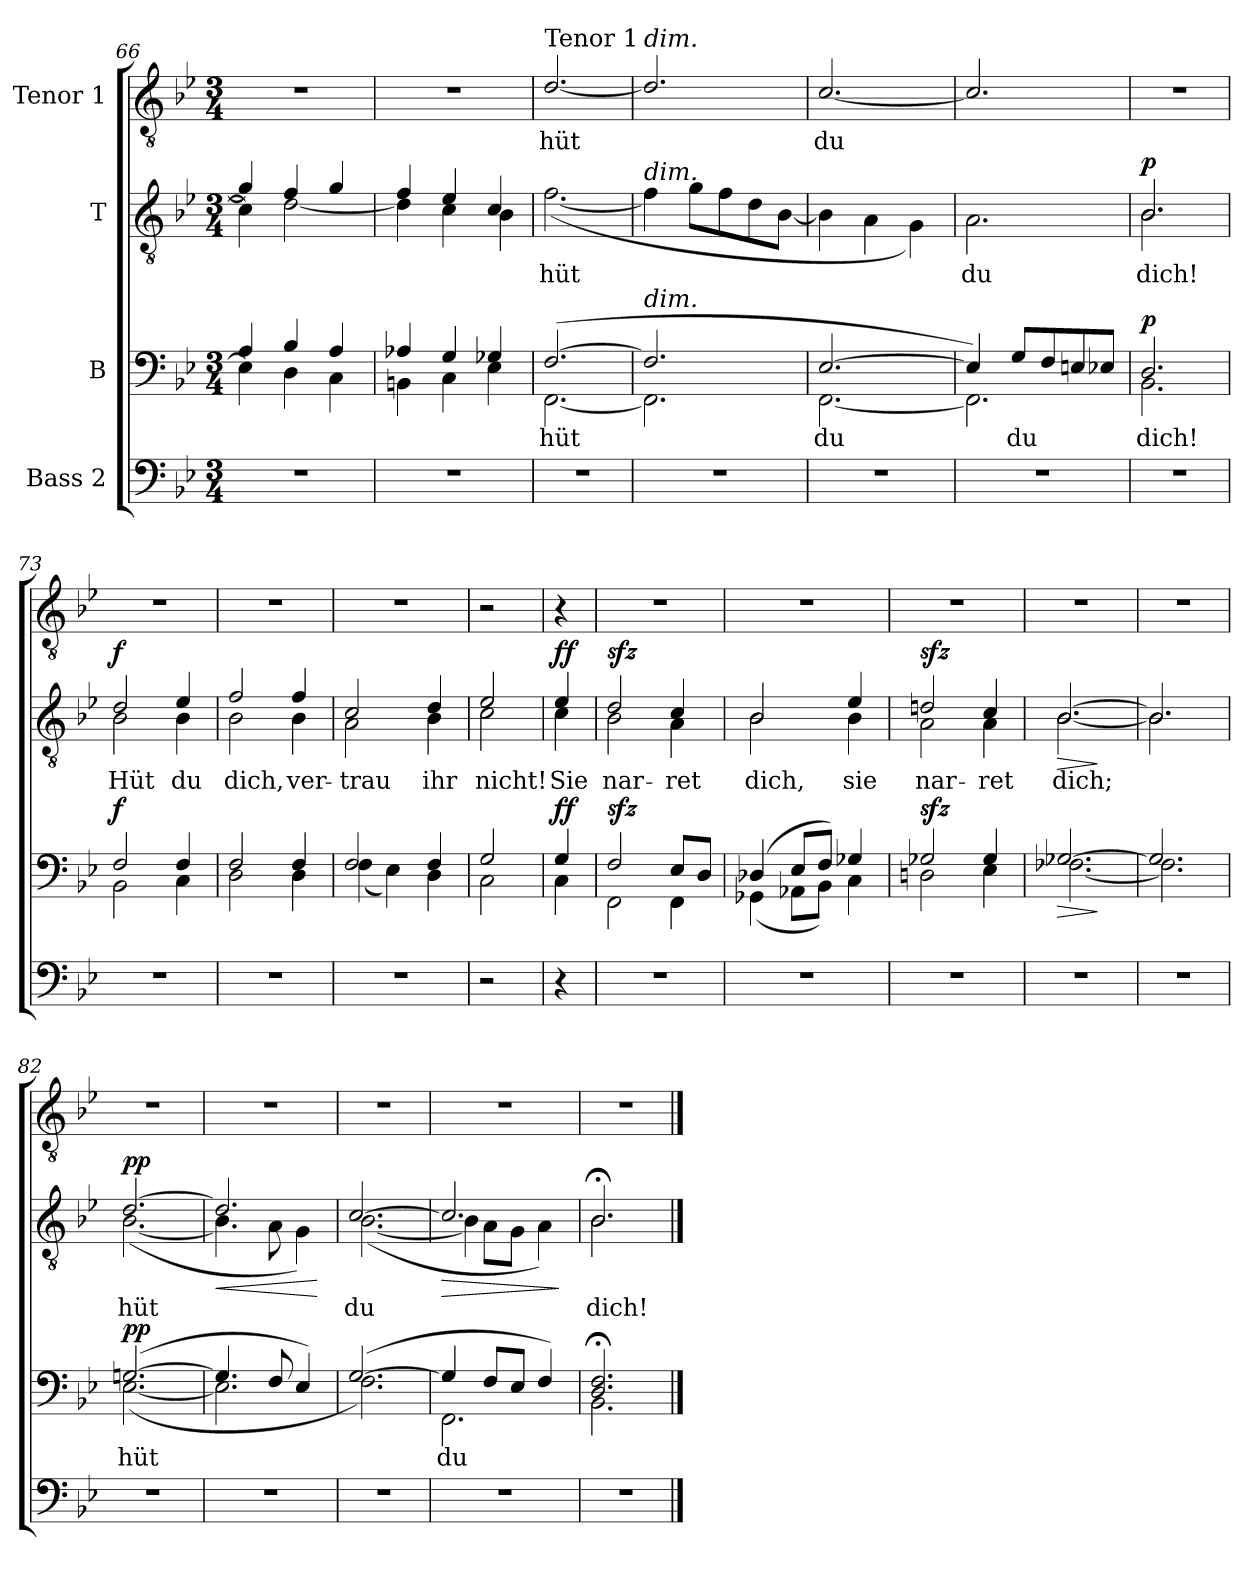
**kern	**kern	**text	**dynam	**kern	**text	**dynam	**kern	**text
*part4	*part3	*part3	*part3	*part2	*part2	*part2	*part1	*part1
*staff4	*staff3	*staff3	*staff3	*staff2	*staff2	*staff2	*staff1	*staff1
*I"Bass 2	*I"B	*	*	*I"T	*	*	*I"Tenor 1	*
*clefF4	*clefF4	*	*	*clefGv2	*	*	*clefGv2	*
*k[b-e-]	*k[b-e-]	*	*	*k[b-e-]	*	*	*k[b-e-]	*
*M3/4	*M3/4	*	*	*M3/4	*	*	*M3/4	*
=66	=66	=66	=66	=66	=66	=66	=66	=66
*	*^	*	*	*^	*	*	*	*
2.r	4A/	4E-\]	.	.	4g/]	4c\]	.	.	2.r	.
.	4B-/	4D\	.	.	4f/	[2d\	.	.	.	.
.	4A/	4C\	.	.	4g/	.	.	.	.	.
!!LO:LB:g=z
=67	=67	=67	=67	=67	=67	=67	=67	=67	=67	=67
2.r	4A-X/	4BBn\	.	.	4f/	4d\]	.	.	2.r	.
.	4G/	4C\	.	.	4e-/	4c\	.	.	.	.
.	4G-X/	4E-\	.	.	4c/	4B-\	.	.	.	.
=68	=68	=68	=68	=68	=68	=68	=68	=68	=68	=68
!	!	!	!	!	!	!	!	!	!LO:TX:a:t=Tenor 1	!
!	!	!	!LO:LY:b	!	!	!	!	!	!	!
!	!	!	!LO:LY:b	!	!	!	!LO:LY:b	!	!	!LO:LY:b
2.r	([2.F/	[2.FF\	hüt	.	2.rdyy	([2.f\	hüt	.	[2.d/	hüt
=69	=69	=69	=69	=69	=69	=69	=69	=69	=69	=69
!	!	!	!	!	!	!	!	!	!LO:TX:a:i:t=dim.	!
!	!	!	!	!	!LO:TX:a:i:t=dim.	!	!	!	!	!
!	!LO:TX:a:i:t=dim.	!	!	!	!	!	!	!	!	!
2.r	2.F/]	2.FF\]	.	.	2.rdyy	4f\]	.	.	2.d/]	.
.	.	.	.	.	.	8g\L	.	.	.	.
.	.	.	.	.	.	8f\	.	.	.	.
.	.	.	.	.	.	8d\	.	.	.	.
.	.	.	.	.	.	[8B-\J	.	.	.	.
=70	=70	=70	=70	=70	=70	=70	=70	=70	=70	=70
!	!	!	!LO:LY:b	!	!	!	!	!	!	!LO:LY:b
2.r	[2.E-/	[2.FF\	du	.	2.rdyy	4B-\]	.	.	[2.c/	du
.	.	.	.	.	.	4A\	.	.	.	.
.	.	.	.	.	.	4G\)	.	.	.	.
=71	=71	=71	=71	=71	=71	=71	=71	=71	=71	=71
!	!	!	!	!	!	!	!LO:LY:b	!	!	!
2.r	4E-/])	2.FF\]	.	.	2.rdyy	2.A\	du	.	2.c/]	.
!	!	!	!LO:LY:b	!	!	!	!	!	!	!
.	8G/L	.	du	.	.	.	.	.	.	.
.	8F/	.	.	.	.	.	.	.	.	.
.	8En/	.	.	.	.	.	.	.	.	.
.	8E-X/J	.	.	.	.	.	.	.	.	.
=72	=72	=72	=72	=72	=72	=72	=72	=72	=72	=72
!	!	!	!LO:LY:b	!LO:DY:a	!	!	!LO:LY:b	!LO:DY:a	!	!
2.r	2.D/	2.BB-\	dich!	p	2.B-/	2.B-\	dich!	p	2.r	.
=73	=73	=73	=73	=73	=73	=73	=73	=73	=73	=73
!	!	!	!	!LO:DY:a	!	!	!LO:LY:b	!LO:DY:a	!	!
2.r	2F/	2BB-\	.	f	2d/	2B-\	Hüt	f	2.r	.
!	!	!	!	!	!	!	!LO:LY:b	!	!	!
.	4F/	4C\	.	.	4e-/	4B-\	du	.	.	.
=74	=74	=74	=74	=74	=74	=74	=74	=74	=74	=74
!	!	!	!	!	!	!	!LO:LY:b	!	!	!
2.r	2F/	2D\	.	.	2f/	2B-\	dich,	.	2.r	.
!	!	!	!	!	!	!	!LO:LY:b	!	!	!
.	4F/	4D\	.	.	4f/	4B-\	ver-	.	.	.
=75	=75	=75	=75	=75	=75	=75	=75	=75	=75	=75
!	!	!	!	!	!	!	!LO:LY:b	!	!	!
2.r	2F/	(4F\	.	.	2c/	2A\	-trau	.	2.r	.
.	.	4E-\)	.	.	.	.	.	.	.	.
!	!	!	!	!	!	!	!LO:LY:b	!	!	!
.	4F/	4D\	.	.	4d/	4B-\	ihr	.	.	.
=76	=76	=76	=76	=76	=76	=76	=76	=76	=76	=76
!	!	!	!	!	!	!	!LO:LY:b	!	!	!
2r	2G/	2C\	.	.	2e-/	2c\	nicht!	.	2r	.
!!LO:LB:g=z
=76X4	=76X4	=76X4	=76X4	=76X4	=76X4	=76X4	=76X4	=76X4	=76X4	=76X4
!	!	!	!	!LO:DY:a	!	!	!LO:LY:b	!LO:DY:a	!	!
4r	4G/	4C\	.	ff	4e-/	4c\	Sie	ff	4r	.
=77	=77	=77	=77	=77	=77	=77	=77	=77	=77	=77
!	!	!	!	!LO:DY:a	!	!	!LO:LY:b	!LO:DY:a	!	!
2.r	2F/	2FF\	.	sfz	2d/	2B-\	nar-	sfz	2.r	.
!	!	!	!	!	!	!	!LO:LY:b	!	!	!
.	8E-/L	4FF\	.	.	4c/	4A\	-ret	.	.	.
.	8D/J	.	.	.	.	.	.	.	.	.
=78	=78	=78	=78	=78	=78	=78	=78	=78	=78	=78
!	!	!	!	!	!	!	!LO:LY:b	!	!	!
2.r	(4D-X/	(4GG-X\	.	.	2B-/	2B-\	dich,	.	2.r	.
.	8E-/L	8AA-X\L	.	.	.	.	.	.	.	.
.	8F/J)	8BB-\J)	.	.	.	.	.	.	.	.
!	!	!	!	!	!	!	!LO:LY:b	!	!	!
.	4G-X/	4C\	.	.	4e-/	4B-\	sie	.	.	.
=79	=79	=79	=79	=79	=79	=79	=79	=79	=79	=79
!	!	!	!	!LO:DY:a	!	!	!LO:LY:b	!LO:DY:a	!	!
2.r	2G-X/	2Dn\	.	sfz	2dn/	2A\	nar-	sfz	2.r	.
!	!	!	!	!	!	!	!LO:LY:b	!	!	!
.	4G-/	4E-\	.	.	4c/	4A\	-ret	.	.	.
=80	=80	=80	=80	=80	=80	=80	=80	=80	=80	=80
!	!	!	!	!LO:HP:b	!	!	!LO:LY:b	!LO:HP:b	!	!
2.r	[2.G-X/	[2.F-X\	.	>	[2.B-/	[2.B-\	dich;	>	2.r	.
*	*v	*v	*	*	*	*	*	*	*	*
*	*	*	*	*v	*v	*	*	*	*
.	.	.	]	.	.	]	.	.
=81	=81	=81	=81	=81	=81	=81	=81	=81
*	*^	*	*	*^	*	*	*	*
2.r	2.G-/]	2.F-\]	.	.	2.B-/]	2.B-\]	.	.	2.r	.
=82	=82	=82	=82	=82	=82	=82	=82	=82	=82	=82
!	!	!	!LO:LY:b	!LO:DY:a	!	!	!LO:LY:b	!LO:DY:a	!	!
2.r	([2.Gn/	([2.E-\	hüt	pp	[2.d/	([2.B-\	hüt	pp	2.r	.
=83	=83	=83	=83	=83	=83	=83	=83	=83	=83	=83
!	!	!	!	!	!	!	!	!LO:HP:b	!	!
2.r	4.G/]	2.E-\]	.	.	2.d/]	4.B-\]	.	<	2.r	.
.	8F/	.	.	.	.	8A\	.	.	.	.
.	4E-/)	.	.	.	.	4G\)	.	.	.	.
*	*v	*v	*	*	*	*	*	*	*	*
*	*	*	*	*v	*v	*	*	*	*
.	.	.	.	.	.	[	.	.
=84	=84	=84	=84	=84	=84	=84	=84	=84
*	*^	*	*	*^	*	*	*	*
!	!	!	!	!	!	!	!LO:LY:b	!	!	!
2.r	([2.G/	2.F\)	.	.	[2.c/	([2.B-\	du	.	2.r	.
=85	=85	=85	=85	=85	=85	=85	=85	=85	=85	=85
!	!	!	!LO:LY:b	!	!	!	!	!LO:HP:b	!	!
2.r	4G/]	2.FF\	du	.	2.c/]	4B-\]	.	>	2.r	.
.	8F/L	.	.	.	.	8A\L	.	.	.	.
.	8E-/J	.	.	.	.	8G\J	.	.	.	.
.	4F/)	.	.	.	.	4A\)	.	.	.	.
*	*v	*v	*	*	*	*	*	*	*	*
*	*	*	*	*v	*v	*	*	*	*
.	.	.	.	.	.	]	.	.
=86	=86	=86	=86	=86	=86	=86	=86	=86
*	*^	*	*	*	*	*	*	*
!	!	!	!	!	!	!LO:LY:b	!	!	!
*	*	*	*	*	*^	*	*	*	*
2.r	2.D/;< 2.F/;<	2.BB-\	.	.	2.B-;</	2.B-\	dich!	.	2.r	.
*	*v	*v	*	*	*	*	*	*	*	*
*	*	*	*	*v	*v	*	*	*	*
==	==	==	==	==	==	==	==	==
*-	*-	*-	*-	*-	*-	*-	*-	*-
